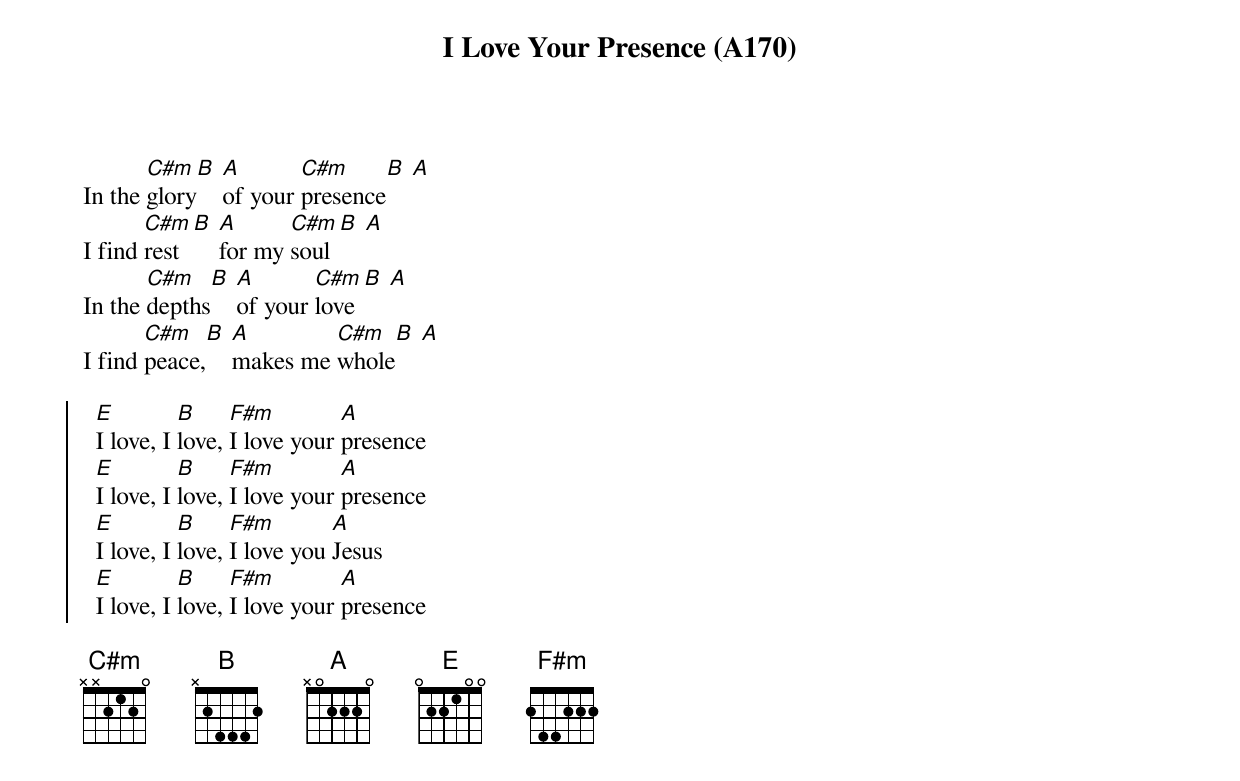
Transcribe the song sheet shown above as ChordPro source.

{title: I Love Your Presence (A170)}
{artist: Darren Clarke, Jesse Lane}

In the [C#m]glory[B] [A]of your [C#m]presence[B] [A]
I find [C#m]rest[B] [A]for my [C#m]soul[B] [A]
In the [C#m]depths[B] [A]of your [C#m]love[B] [A]
I find [C#m]peace,[B] [A]makes me [C#m]whole[B] [A]

{soc}
  [E]I love, I [B]love, [F#m]I love your [A]presence
  [E]I love, I [B]love, [F#m]I love your [A]presence
  [E]I love, I [B]love, [F#m]I love you [A]Jesus
  [E]I love, I [B]love, [F#m]I love your [A]presence
 {eoc}

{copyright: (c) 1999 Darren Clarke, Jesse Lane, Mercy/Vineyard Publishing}
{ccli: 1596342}
